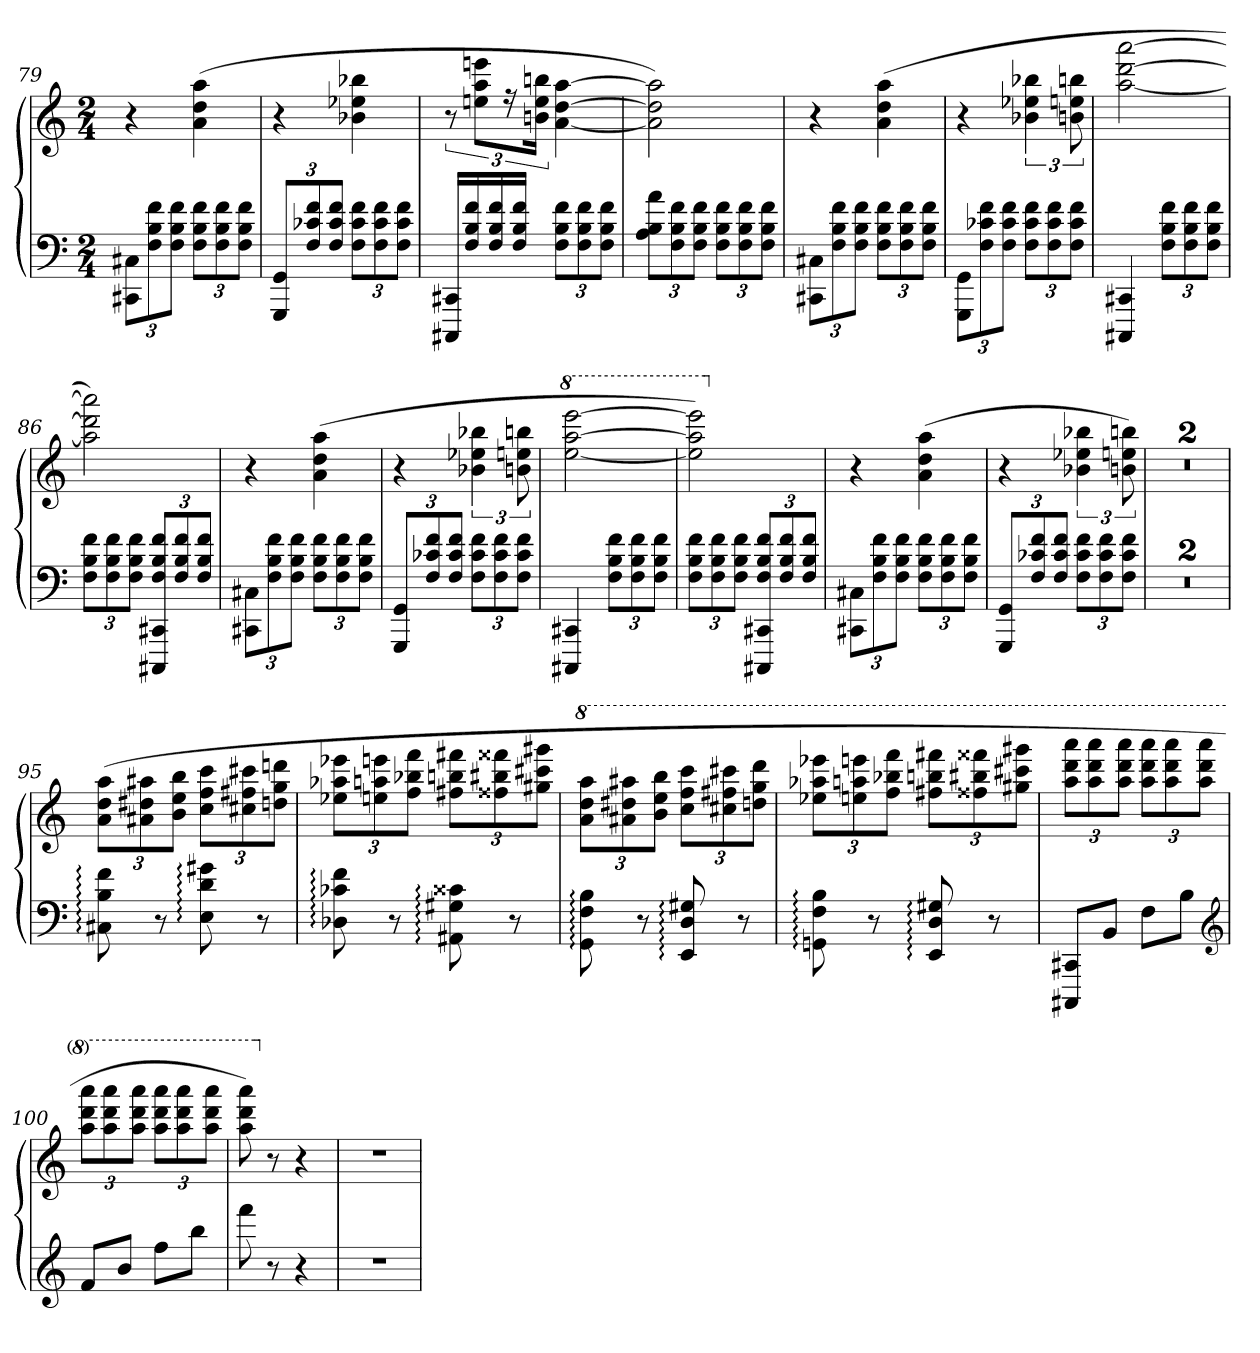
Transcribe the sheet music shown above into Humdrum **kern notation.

**kern	**kern
*part1	*part1
*staff2	*staff1
*clefF4	*clefG2
*k[]	*k[]
*M2/4	*M2/4
*MM100	*MM100
=79	=79
12CC#X\ 12C#X\L	4r
12F\ 12B\ 12f\	.
12F\ 12B\ 12f\J	.
12F\ 12B\ 12f\L	(4a\ 4dd\ 4aa\
12F\ 12B\ 12f\	.
12F\ 12B\ 12f\J	.
=80	=80
12GGG/ 12GG/L	4r
12F/ 12c-X/ 12f/	.
12F/ 12c-/ 12f/J	.
12F\ 12c-\ 12f\L	4b-X\ 4ee-X\ 4bb-X\
12F\ 12c-\ 12f\	.
12F\ 12c-\ 12f\J	.
=81	=81
16CCC#X/ 16CC#X/LL	12r
16F/ 16B/ 16f/	.
.	12een\ 12aa\ 12eeen\L
16F/ 16B/ 16f/	.
.	24r
16F/ 16B/ 16f/JJ	.
.	24bn\ 24ee\ 24bbn\Jk
12F\ 12B\ 12f\L	[4a\ [4dd\ [4aa\
12F\ 12B\ 12f\	.
12F\ 12B\ 12f\J	.
=82	=82
12A\ 12B\ 12a\L	2a]\ 2dd]\ 2aa]\)
12F\ 12B\ 12f\	.
12F\ 12B\ 12f\J	.
12F\ 12B\ 12f\L	.
12F\ 12B\ 12f\	.
12F\ 12B\ 12f\J	.
=83	=83
12CC#X\ 12C#X\L	4r
12F\ 12B\ 12f\	.
12F\ 12B\ 12f\J	.
12F\ 12B\ 12f\L	(4a\ 4dd\ 4aa\
12F\ 12B\ 12f\	.
12F\ 12B\ 12f\J	.
=84	=84
*	*MM104
12GGG\ 12GG\L	4r
12F\ 12c-X\ 12f\	.
12F\ 12c-\ 12f\J	.
12F\ 12c-\ 12f\L	6b-X\ 6ee-X\ 6bb-X\
12F\ 12c-\ 12f\	.
12F\ 12c-\ 12f\J	12bn\ 12een\ 12bbn\
=85	=85
*	*MM108
4CCC#X/ 4CC#X/	[2aa\ [2ddd\ [2aaa\
12F\ 12B\ 12f\L	.
12F\ 12B\ 12f\	.
12F\ 12B\ 12f\J	.
=86	=86
*	*MM112
12F\ 12B\ 12f\L	2aa]\ 2ddd]\ 2aaa]\)
12F\ 12B\ 12f\	.
12F\ 12B\ 12f\J	.
12CCC#X/ 12CC#X/ 12F/ 12B/ 12f/L	.
12F/ 12B/ 12f/	.
12F/ 12B/ 12f/J	.
=87	=87
*	*MM116
12CC#X\ 12C#X\L	4r
12F\ 12B\ 12f\	.
12F\ 12B\ 12f\J	.
12F\ 12B\ 12f\L	(4a\ 4dd\ 4aa\
12F\ 12B\ 12f\	.
12F\ 12B\ 12f\J	.
=88	=88
*	*MM120
12GGG/ 12GG/L	4r
12F/ 12c-X/ 12f/	.
12F/ 12c-/ 12f/J	.
12F\ 12c-\ 12f\L	6b-X\ 6ee-X\ 6bb-X\
12F\ 12c-\ 12f\	.
12F\ 12c-\ 12f\J	12bn\ 12een\ 12bbn\
=89	=89
*	*8va
*	*MM124
4CCC#X/ 4CC#X/	[2eee\ [2aaa\ [2eeee\
12F\ 12B\ 12f\L	.
12F\ 12B\ 12f\	.
12F\ 12B\ 12f\J	.
=90	=90
*	*MM128
12F\ 12B\ 12f\L	2eee]\ 2aaa]\ 2eeee]\)
12F\ 12B\ 12f\	.
12F\ 12B\ 12f\J	.
12CCC#X/ 12CC#X/ 12F/ 12B/ 12f/L	.
12F/ 12B/ 12f/	.
12F/ 12B/ 12f/J	.
=91	=91
*	*X8va
*	*MM132
12CC#X\ 12C#X\L	4r
12F\ 12B\ 12f\	.
12F\ 12B\ 12f\J	.
12F\ 12B\ 12f\L	(4a\ 4dd\ 4aa\
12F\ 12B\ 12f\	.
12F\ 12B\ 12f\J	.
=92	=92
*	*MM136
12GGG/ 12GG/L	4r
12F/ 12c-X/ 12f/	.
12F/ 12c-/ 12f/J	.
12F\ 12c-\ 12f\L	6b-X\ 6ee-X\ 6bb-X\
12F\ 12c-\ 12f\	.
12F\ 12c-\ 12f\J	12bn\ 12een\ 12bbn\)
=93	=93
2r	2r
=94	=94
2r	2r
=95	=95
*	*MM140
8C#X:\ 8B:\ 8f:\	(12a\ 12dd\ 12aa\L
.	12a#X\ 12dd#X\ 12aa#X\
8r	.
.	12b\ 12ee\ 12bb\J
8E:\ 8d:\ 8g#X:\	12cc\ 12ff\ 12ccc\L
.	12cc#X\ 12ff#X\ 12ccc#X\
8r	.
.	12ddn\ 12gg\ 12dddn\J
=96	=96
*	*MM144
8D-X:\ 8c-X:\ 8f:\	12ee-X\ 12aa-X\ 12eee-X\L
.	12een\ 12aan\ 12eeen\
8r	.
.	12ff\ 12bb-X\ 12fff\J
8AA#X:\ 8G#X:\ 8c##X:\	12ff#X\ 12bbn\ 12fff#X\L
.	12ff##X\ 12bb#X\ 12fff##X\
8r	.
.	12gg#X\ 12ccc#X\ 12ggg#X\J
=97	=97
*	*8va
*	*MM148
8GG:\ 8F:\ 8B:\	12aa\ 12ddd\ 12aaa\L
.	12aa#X\ 12ddd#X\ 12aaa#X\
8r	.
.	12bb\ 12eee\ 12bbb\J
8EE:/ 8D:/ 8G#X:/	12ccc\ 12fff\ 12cccc\L
.	12ccc#X\ 12fff#X\ 12cccc#X\
8r	.
.	12dddn\ 12ggg\ 12dddd\J
=98	=98
*	*MM152
8GGn:\ 8F:\ 8B:\	12eee-X\ 12aaa-X\ 12eeee-X\L
.	12eeen\ 12aaan\ 12eeeen\
8r	.
.	12fff\ 12bbb-X\ 12ffff\J
8EE:/ 8D:/ 8G#X:/	12fff#X\ 12bbbn\ 12ffff#X\L
.	12fff##X\ 12bbb#X\ 12ffff##X\
8r	.
.	12ggg#X\ 12cccc#X\ 12gggg#X\J
=99	=99
*	*MM156
8CCC#X/ 8CC#X/L	12aaa\ 12dddd\ 12aaaa\L
.	12aaa\ 12dddd\ 12aaaa\
8BB/J	.
.	12aaa\ 12dddd\ 12aaaa\J
8F\L	12aaa\ 12dddd\ 12aaaa\L
.	12aaa\ 12dddd\ 12aaaa\
8B\J	.
.	12aaa\ 12dddd\ 12aaaa\J
*clefG2	*
=100	=100
8f/L	12aaa\ 12dddd\ 12aaaa\L
.	12aaa\ 12dddd\ 12aaaa\
8b/J	.
.	12aaa\ 12dddd\ 12aaaa\J
8ff\L	12aaa\ 12dddd\ 12aaaa\L
.	12aaa\ 12dddd\ 12aaaa\
8bb\J	.
.	12aaa\ 12dddd\ 12aaaa\J
=101	=101
8fff\	8aaa\ 8dddd\ 8aaaa\)
*	*X8va
8r	8r
4r	4r
=102	=102
2r	2r
=	=
*-	*-
